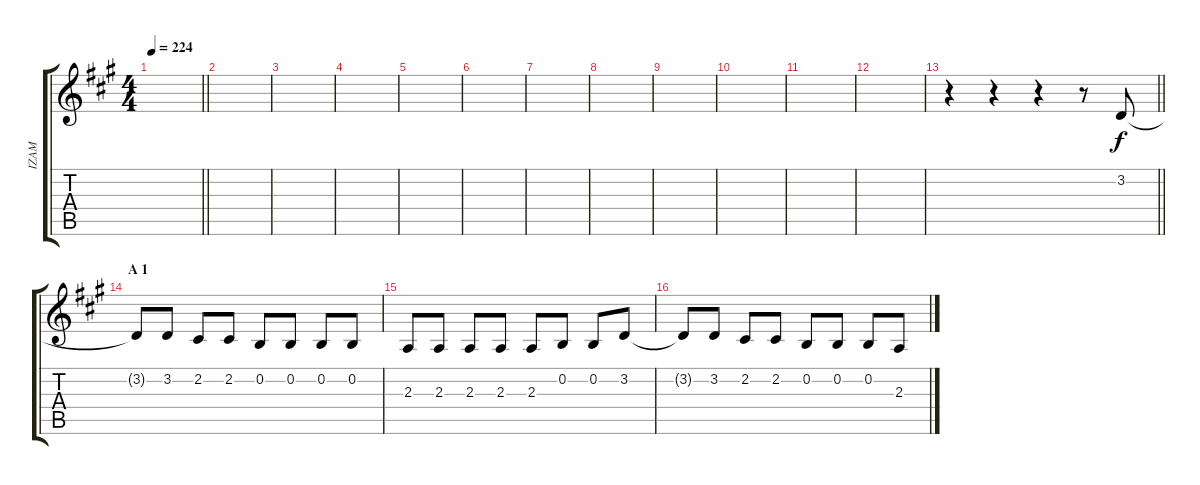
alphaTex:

\track ("IZAM" "IZAM") {instrument oboe}
\staff {score tabs}
\tuning (E4 B3 G3 D3 A2 E2) {hide}
\ts (4 4)
\tempo 224
\clef g2
\barLineRight lightlight
\ks a
|
|
|
|
|
|
|
|
|
|
|
|
\barLineRight lightlight
r.4 r.4 r.4 r.8 3.2.8{dy f} |
\section ("" "A 1")
3.2{t}.8 3.2.8 2.2.8 2.2.8 0.2.8 0.2.8 0.2.8 0.2.8 |
2.3.8 2.3.8 2.3.8 2.3.8 2.3.8 0.2.8 0.2.8 3.2.8 |
3.2{t}.8 3.2.8 2.2.8 2.2.8 0.2.8 0.2.8 0.2.8 2.3.8
